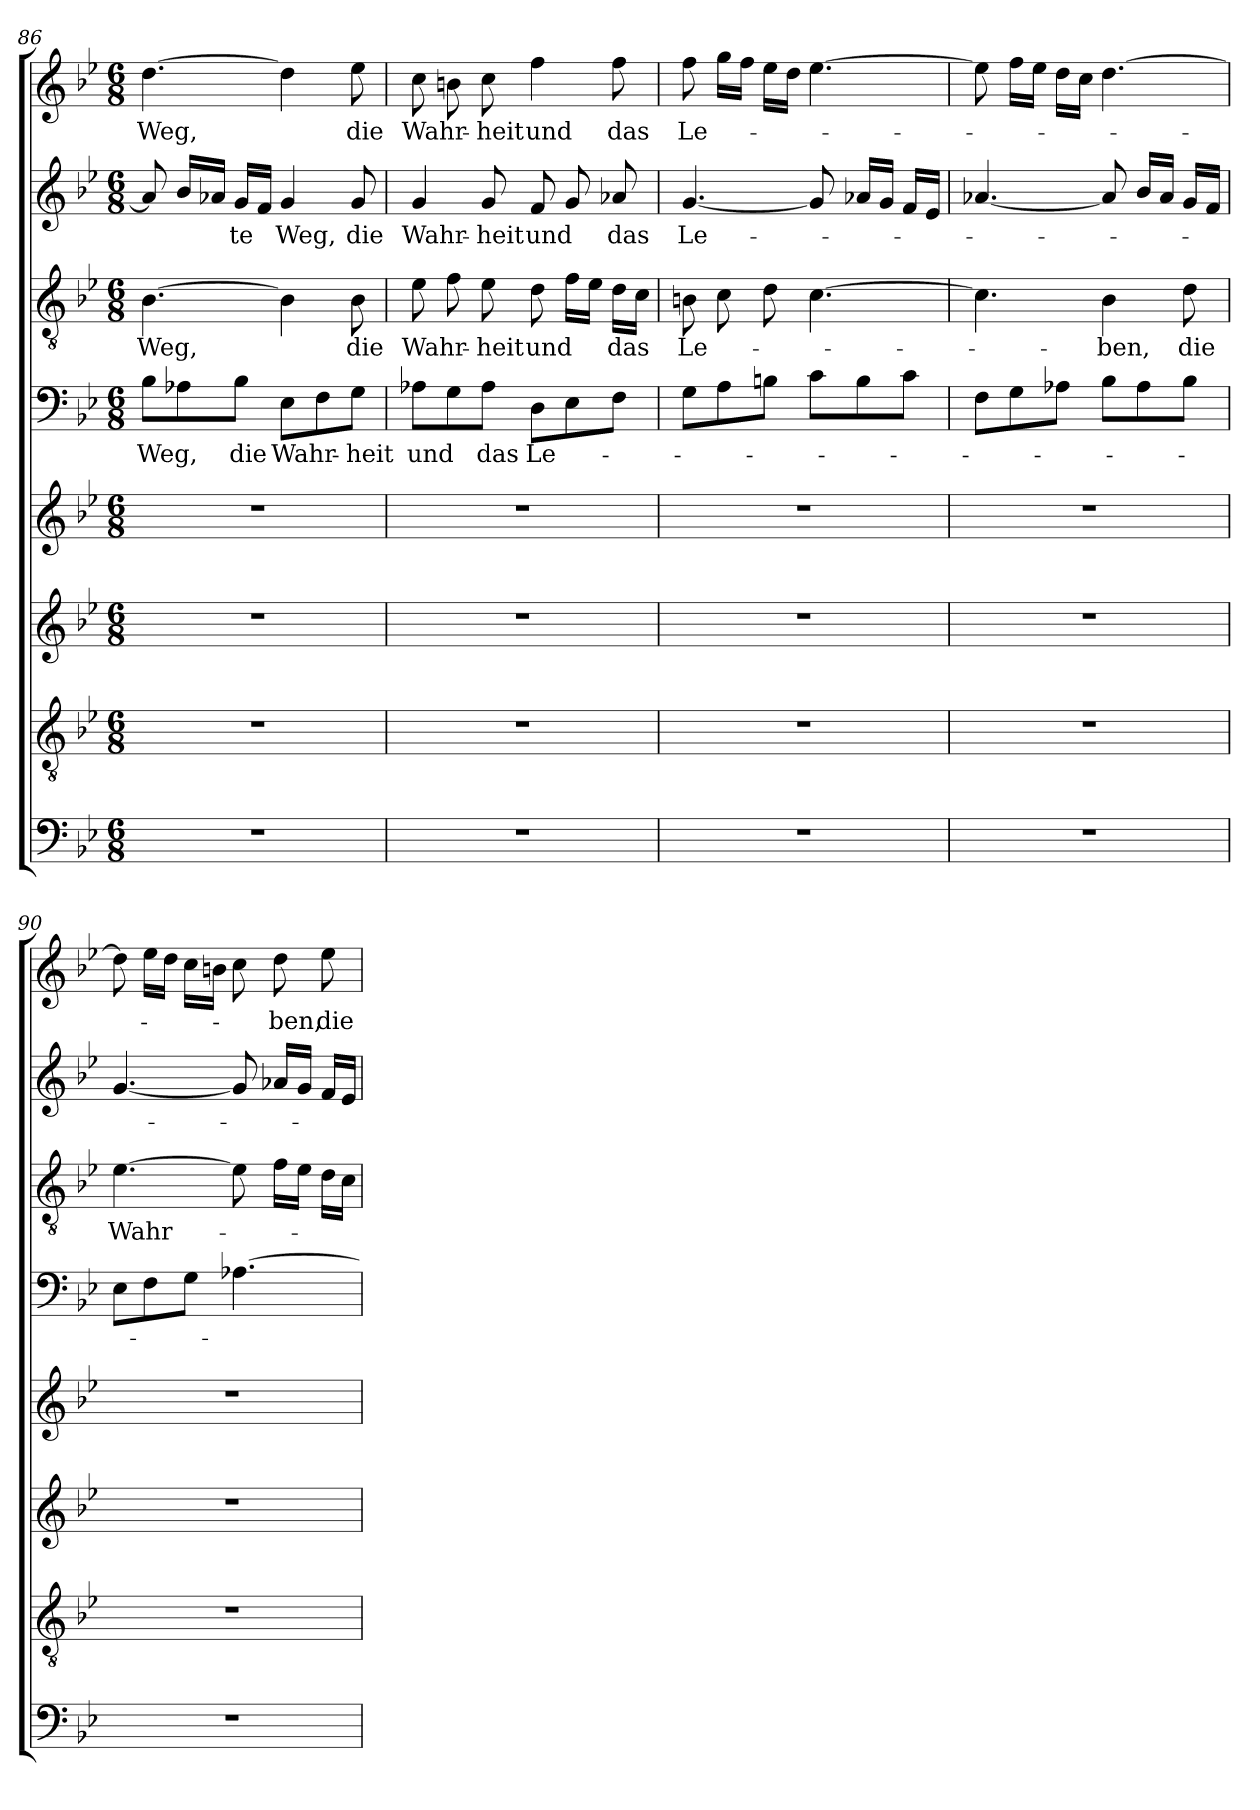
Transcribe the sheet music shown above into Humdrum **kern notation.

**kern	**kern	**kern	**kern	**kern	**text	**kern	**text	**kern	**text	**kern	**text
*part8	*part7	*part6	*part5	*part4	*part4	*part3	*part3	*part2	*part2	*part1	*part1
*staff8	*staff7	*staff6	*staff5	*staff4	*staff4	*staff3	*staff3	*staff2	*staff2	*staff1	*staff1
*clefF4	*clefGv2	*clefG2	*clefG2	*clefF4	*	*clefGv2	*	*clefG2	*	*clefG2	*
*k[b-e-]	*k[b-e-]	*k[b-e-]	*k[b-e-]	*k[b-e-]	*	*k[b-e-]	*	*k[b-e-]	*	*k[b-e-]	*
*B-:	*B-:	*B-:	*B-:	*B-:	*	*B-:	*	*B-:	*	*B-:	*
*M6/8	*M6/8	*M6/8	*M6/8	*M6/8	*	*M6/8	*	*M6/8	*	*M6/8	*
=86	=86	=86	=86	=86	=86	=86	=86	=86	=86	=86	=86
!	!	!	!	!	!LO:LY:b	!	!LO:LY:b	!	!	!	!LO:LY:b
2.r	2.r	2.r	2.r	8B-\L	Weg,	[4.B-\	Weg,	8a-/]	.	[4.dd\	Weg,
.	.	.	.	8A-X\	.	.	.	16b-/LL	.	.	.
.	.	.	.	.	.	.	.	16a-X/JJ	.	.	.
!	!	!	!	!	!LO:LY:b	!	!	!	!LO:LY:b	!	!
.	.	.	.	8B-\J	die	.	.	16g/LL	-te	.	.
.	.	.	.	.	.	.	.	16f/JJ	.	.	.
!	!	!	!	!	!LO:LY:b	!	!	!	!LO:LY:b	!	!
.	.	.	.	8E-\L	Wahr-	4B-\]	.	4g/	Weg,	4dd\]	.
.	.	.	.	8F\	.	.	.	.	.	.	.
!	!	!	!	!	!LO:LY:b	!	!LO:LY:b	!	!LO:LY:b	!	!LO:LY:b
.	.	.	.	8G\J	-heit	8B-\	die	8g/	die	8ee-\	die
!!LO:PB:g=z
=87	=87	=87	=87	=87	=87	=87	=87	=87	=87	=87	=87
!	!	!	!	!	!LO:LY:b	!	!LO:LY:b	!	!LO:LY:b	!	!LO:LY:b
2.r	2.r	2.r	2.r	8A-X\L	und	8e-\	Wahr-	4g/	Wahr-	8cc\	Wahr-
.	.	.	.	8G\	.	8f\	.	.	.	8bn\	.
!	!	!	!	!	!LO:LY:b	!	!LO:LY:b	!	!LO:LY:b	!	!LO:LY:b
.	.	.	.	8A-\J	das	8e-\	-heit	8g/	-heit	8cc\	-heit
!	!	!	!	!	!LO:LY:b	!	!LO:LY:b	!	!LO:LY:b	!	!LO:LY:b
.	.	.	.	8D\L	Le-	8d\	und	8f/	und	4ff\	und
.	.	.	.	8E-\	.	16f\LL	.	8g/	.	.	.
.	.	.	.	.	.	16e-\JJ	.	.	.	.	.
!	!	!	!	!	!	!	!LO:LY:b	!	!LO:LY:b	!	!LO:LY:b
.	.	.	.	8F\J	.	16d\LL	das	8a-X/	das	8ff\	das
.	.	.	.	.	.	16c\JJ	.	.	.	.	.
=88	=88	=88	=88	=88	=88	=88	=88	=88	=88	=88	=88
!	!	!	!	!	!	!	!LO:LY:b	!	!LO:LY:b	!	!LO:LY:b
2.r	2.r	2.r	2.r	8G\L	.	8Bn\	Le-	[4.g/	Le-	8ff\	Le-
.	.	.	.	8A\	.	8c\	.	.	.	16gg\LL	.
.	.	.	.	.	.	.	.	.	.	16ff\JJ	.
.	.	.	.	8Bn\J	.	8d\	.	.	.	16ee-\LL	.
.	.	.	.	.	.	.	.	.	.	16dd\JJ	.
.	.	.	.	8c\L	.	[4.c\	.	8g/]	.	[4.ee-\	.
.	.	.	.	8B\	.	.	.	16a-X/LL	.	.	.
.	.	.	.	.	.	.	.	16g/JJ	.	.	.
.	.	.	.	8c\J	.	.	.	16f/LL	.	.	.
.	.	.	.	.	.	.	.	16e-/JJ	.	.	.
=89	=89	=89	=89	=89	=89	=89	=89	=89	=89	=89	=89
2.r	2.r	2.r	2.r	8F\L	.	4.c\]	.	[4.a-X/	.	8ee-\]	.
.	.	.	.	8G\	.	.	.	.	.	16ff\LL	.
.	.	.	.	.	.	.	.	.	.	16ee-\JJ	.
.	.	.	.	8A-X\J	.	.	.	.	.	16dd\LL	.
.	.	.	.	.	.	.	.	.	.	16cc\JJ	.
!	!	!	!	!	!	!	!LO:LY:b	!	!	!	!
.	.	.	.	8B-\L	.	4B-\	-ben,	8a-/]	.	[4.dd\	.
.	.	.	.	8A-\	.	.	.	16b-/LL	.	.	.
.	.	.	.	.	.	.	.	16a-/JJ	.	.	.
!	!	!	!	!	!	!	!LO:LY:b	!	!	!	!
.	.	.	.	8B-\J	.	8d\	die	16g/LL	.	.	.
.	.	.	.	.	.	.	.	16f/JJ	.	.	.
=90	=90	=90	=90	=90	=90	=90	=90	=90	=90	=90	=90
!	!	!	!	!	!	!	!LO:LY:b	!	!	!	!
2.r	2.r	2.r	2.r	8E-\L	.	[4.e-\	Wahr-	[4.g/	.	8dd\]	.
.	.	.	.	8F\	.	.	.	.	.	16ee-\LL	.
.	.	.	.	.	.	.	.	.	.	16dd\JJ	.
.	.	.	.	8G\J	.	.	.	.	.	16cc\LL	.
.	.	.	.	.	.	.	.	.	.	16bn\JJ	.
.	.	.	.	[4.A-X\	.	8e-\]	.	8g/]	.	8cc\	.
!	!	!	!	!	!	!	!	!	!	!	!LO:LY:b
.	.	.	.	.	.	16f\LL	.	16a-X/LL	.	8dd\	-ben,
.	.	.	.	.	.	16e-\JJ	.	16g/JJ	.	.	.
!	!	!	!	!	!	!	!	!	!	!	!LO:LY:b
.	.	.	.	.	.	16d\LL	.	16f/LL	.	8ee-\	die
.	.	.	.	.	.	16c\JJ	.	16e-/JJ	.	.	.
=	=	=	=	=	=	=	=	=	=	=	=
*-	*-	*-	*-	*-	*-	*-	*-	*-	*-	*-	*-
